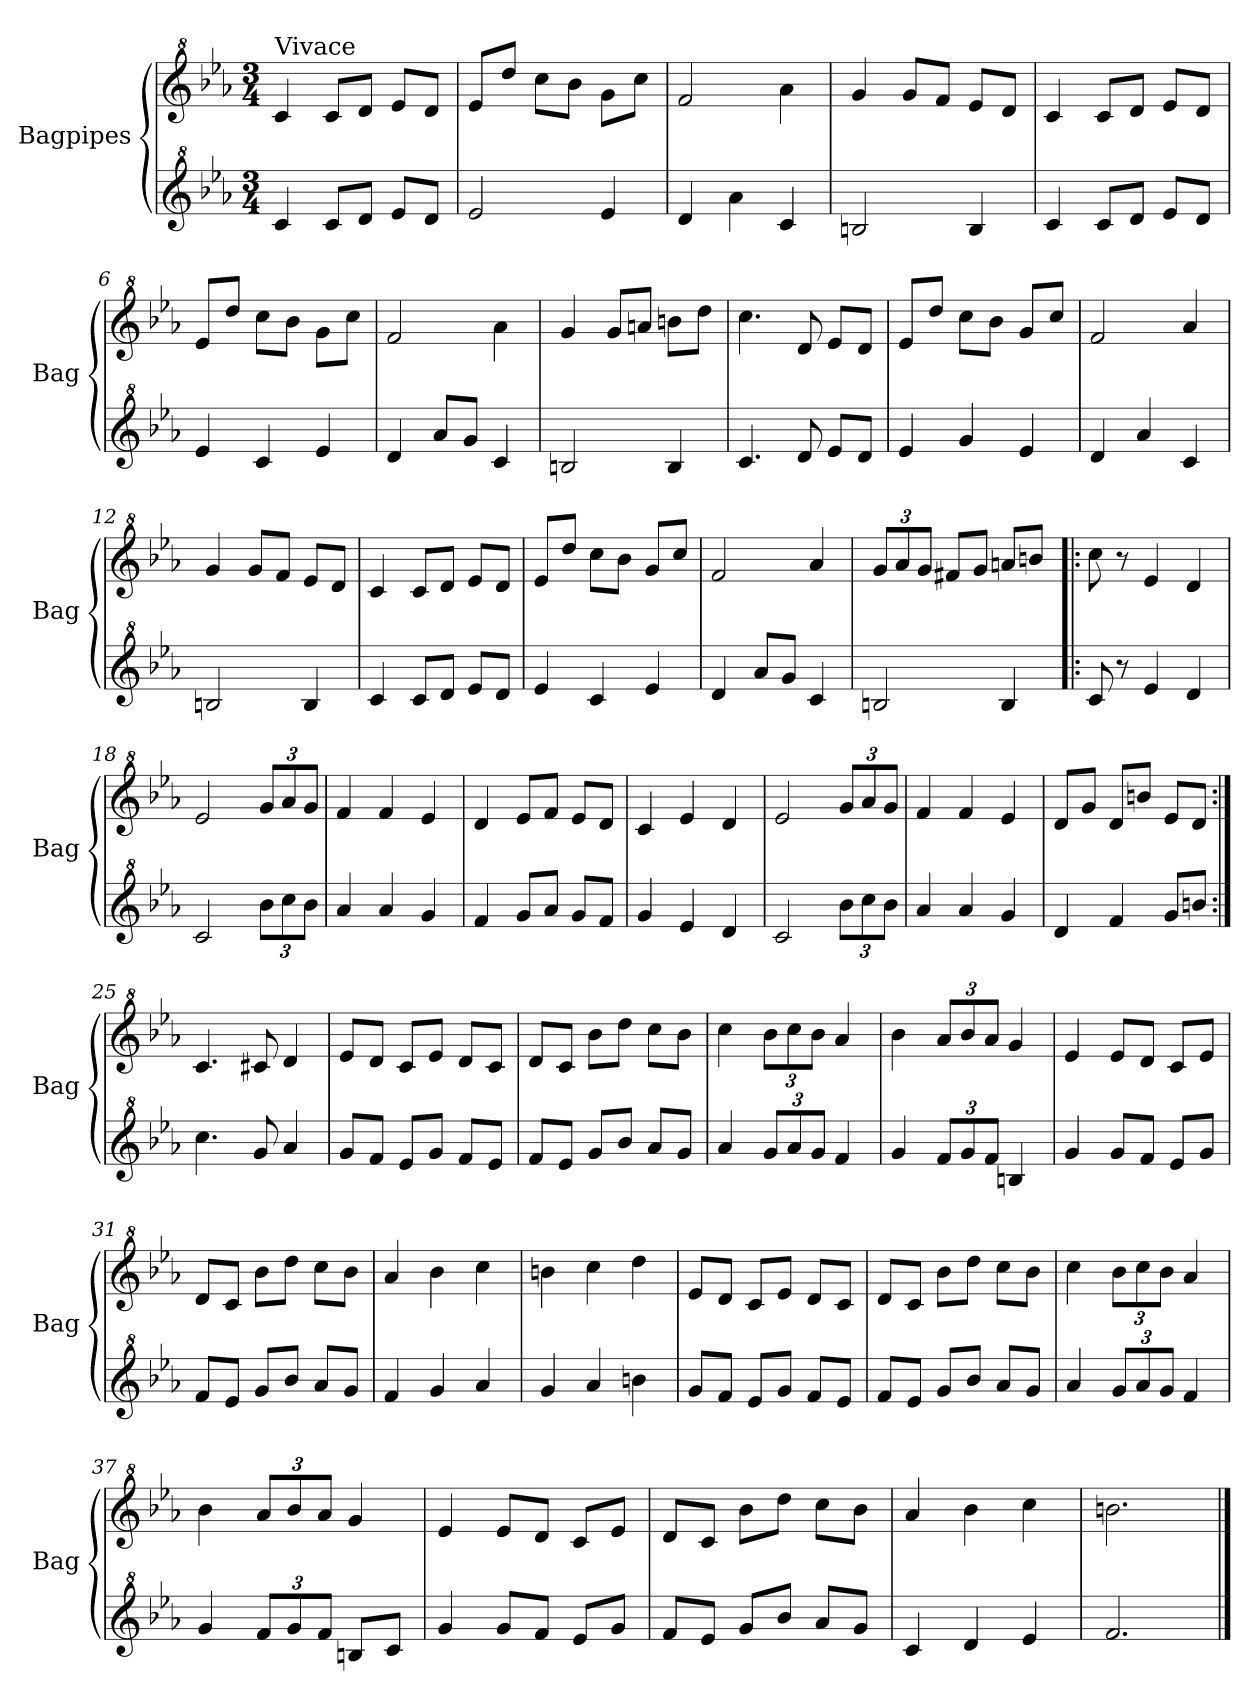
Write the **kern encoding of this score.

**kern	**kern
*part2	*part1
*staff2	*staff1
*I"Bagpipes	*I"Bagpipes
*I'Bag	*I'Bag
*clefG^2	*clefG^2
*k[b-e-a-]	*k[b-e-a-]
*E-:	*E-:
*M3/4	*M3/4
=1	=1
!	!LO:TX:a:t=Vivace
4cc/	4cc/
8cc/L	8cc/L
8dd/J	8dd/J
8ee-/L	8ee-/L
8dd/J	8dd/J
=2	=2
2ee-/	8ee-/L
.	8ddd/J
.	8ccc\L
.	8bb-\J
4ee-/	8gg\L
.	8ccc\J
=3	=3
4dd/	2ff/
4aa-\	.
4cc/	4aa-\
=4	=4
2bn/	4gg/
.	8gg/L
.	8ff/J
4b/	8ee-/L
.	8dd/J
=5	=5
4cc/	4cc/
8cc/L	8cc/L
8dd/J	8dd/J
8ee-/L	8ee-/L
8dd/J	8dd/J
=6	=6
4ee-/	8ee-/L
.	8ddd/J
4cc/	8ccc\L
.	8bb-\J
4ee-/	8gg\L
.	8ccc\J
=7	=7
4dd/	2ff/
8aa-/L	.
8gg/J	.
4cc/	4aa-\
=8	=8
2bn/	4gg/
.	8gg/L
.	8aan/J
4b/	8bbn\L
.	8ddd\J
!!LO:LB:g=z
=9	=9
4.cc/	4.ccc\
8dd/	8dd/
8ee-/L	8ee-/L
8dd/J	8dd/J
=10	=10
4ee-/	8ee-/L
.	8ddd/J
4gg/	8ccc\L
.	8bb-\J
4ee-/	8gg/L
.	8ccc/J
=11	=11
4dd/	2ff/
4aa-/	.
4cc/	4aa-/
=12	=12
2bn/	4gg/
.	8gg/L
.	8ff/J
4b/	8ee-/L
.	8dd/J
=13	=13
4cc/	4cc/
8cc/L	8cc/L
8dd/J	8dd/J
8ee-/L	8ee-/L
8dd/J	8dd/J
=14	=14
4ee-/	8ee-/L
.	8ddd/J
4cc/	8ccc\L
.	8bb-\J
4ee-/	8gg/L
.	8ccc/J
=15	=15
4dd/	2ff/
8aa-/L	.
8gg/J	.
4cc/	4aa-/
=16	=16
*	*Xbrackettup
2bn/	12gg/L
.	12aa-/
.	12gg/J
.	8ff#X/L
.	8gg/J
4b/	8aan/L
.	8bbn/J
!!LO:LB:g=z
=17!|:	=17!|:
8cc/	8ccc\
8r	8r
4ee-/	4ee-/
4dd/	4dd/
=18	=18
2cc/	2ee-/
*Xbrackettup	*
12bb-\L	12gg/L
12ccc\	12aa-/
12bb-\J	12gg/J
=19	=19
4aa-/	4ff/
4aa-/	4ff/
4gg/	4ee-/
=20	=20
4ff/	4dd/
8gg/L	8ee-/L
8aa-/J	8ff/J
8gg/L	8ee-/L
8ff/J	8dd/J
=21	=21
4gg/	4cc/
4ee-/	4ee-/
4dd/	4dd/
=22	=22
2cc/	2ee-/
12bb-\L	12gg/L
12ccc\	12aa-/
12bb-\J	12gg/J
=23	=23
4aa-/	4ff/
4aa-/	4ff/
4gg/	4ee-/
=24	=24
4dd/	8dd/L
.	8gg/J
4ff/	8dd/L
.	8bbn/J
8gg/L	8ee-/L
8bbn/J	8dd/J
=25:|!	=25:|!
4.ccc\	4.cc/
8gg/	8cc#X/
4aa-/	4dd/
!!LO:LB:g=z
=26	=26
8gg/L	8ee-/L
8ff/J	8dd/J
8ee-/L	8cc/L
8gg/J	8ee-/J
8ff/L	8dd/L
8ee-/J	8cc/J
=27	=27
8ff/L	8dd/L
8ee-/J	8cc/J
8gg/L	8bb-\L
8bb-/J	8ddd\J
8aa-/L	8ccc\L
8gg/J	8bb-\J
=28	=28
4aa-/	4ccc\
12gg/L	12bb-\L
12aa-/	12ccc\
12gg/J	12bb-\J
4ff/	4aa-/
=29	=29
4gg/	4bb-\
12ff/L	12aa-/L
12gg/	12bb-/
12ff/J	12aa-/J
4bn/	4gg/
=30	=30
4gg/	4ee-/
8gg/L	8ee-/L
8ff/J	8dd/J
8ee-/L	8cc/L
8gg/J	8ee-/J
=31	=31
8ff/L	8dd/L
8ee-/J	8cc/J
8gg/L	8bb-\L
8bb-/J	8ddd\J
8aa-/L	8ccc\L
8gg/J	8bb-\J
=32	=32
4ff/	4aa-/
4gg/	4bb-\
4aa-/	4ccc\
=33	=33
4gg/	4bbn\
4aa-/	4ccc\
4bbn\	4ddd\
!!LO:LB:g=z
=34	=34
8gg/L	8ee-/L
8ff/J	8dd/J
8ee-/L	8cc/L
8gg/J	8ee-/J
8ff/L	8dd/L
8ee-/J	8cc/J
=35	=35
8ff/L	8dd/L
8ee-/J	8cc/J
8gg/L	8bb-\L
8bb-/J	8ddd\J
8aa-/L	8ccc\L
8gg/J	8bb-\J
=36	=36
4aa-/	4ccc\
12gg/L	12bb-\L
12aa-/	12ccc\
12gg/J	12bb-\J
4ff/	4aa-/
=37	=37
4gg/	4bb-\
12ff/L	12aa-/L
12gg/	12bb-/
12ff/J	12aa-/J
8bn/L	4gg/
8cc/J	.
=38	=38
4gg/	4ee-/
8gg/L	8ee-/L
8ff/J	8dd/J
8ee-/L	8cc/L
8gg/J	8ee-/J
=39	=39
8ff/L	8dd/L
8ee-/J	8cc/J
8gg/L	8bb-\L
8bb-/J	8ddd\J
8aa-/L	8ccc\L
8gg/J	8bb-\J
=40	=40
4cc/	4aa-/
4dd/	4bb-\
4ee-/	4ccc\
=41	=41
2.ff/	2.bbn\
==	==
*-	*-
